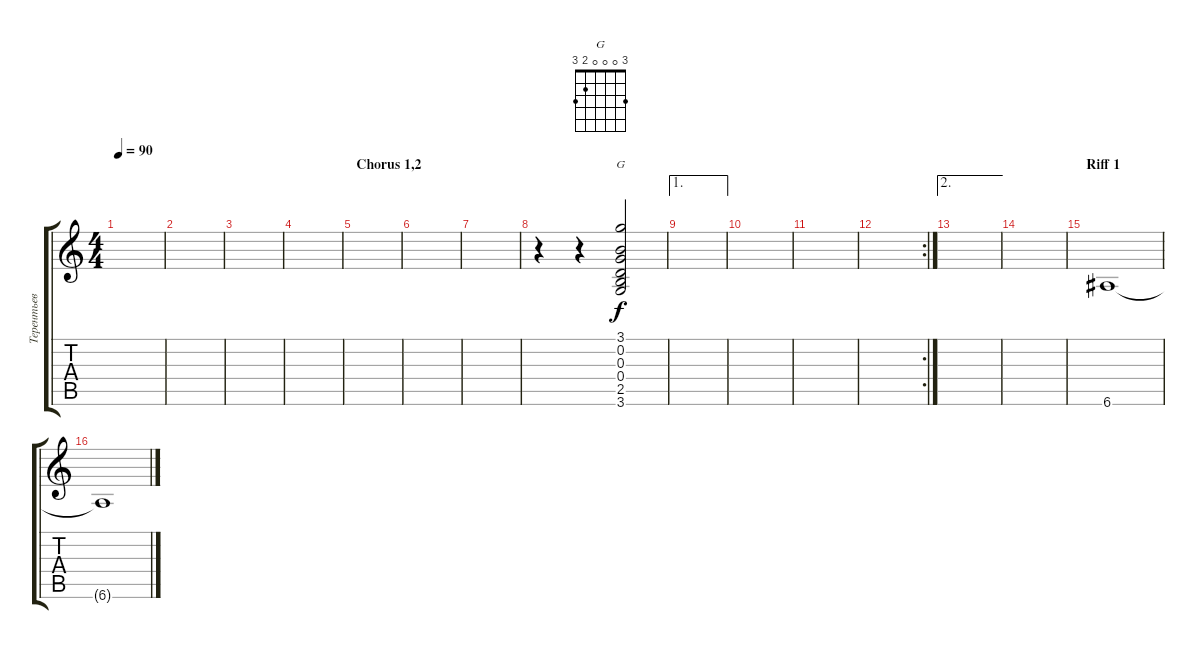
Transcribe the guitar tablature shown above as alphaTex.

\track ("Терентьев" "Терентьев") {instrument guitarharmonics}
\staff {score tabs}
\tuning (E4 B3 G3 D3 A2 E2) {hide}
\chord ("G" 3 0 0 0 2 3)
\ts (4 4)
\tempo 90
\clef g2
\ks c
|
|
|
|
\section ("" "Chorus 1,2")
|
|
|
r.4 r.4 (3.1 0.2 0.3 0.4 2.5 3.6).2{ch "G" instrument guitarfretnoise} |
\ae 1
|
|
|
\rc 2
|
\ae 2
|
|
\section ("" "Riff 1")
6.6.1{volume 13 instrument churchorgan} |
6.6{t}.1
